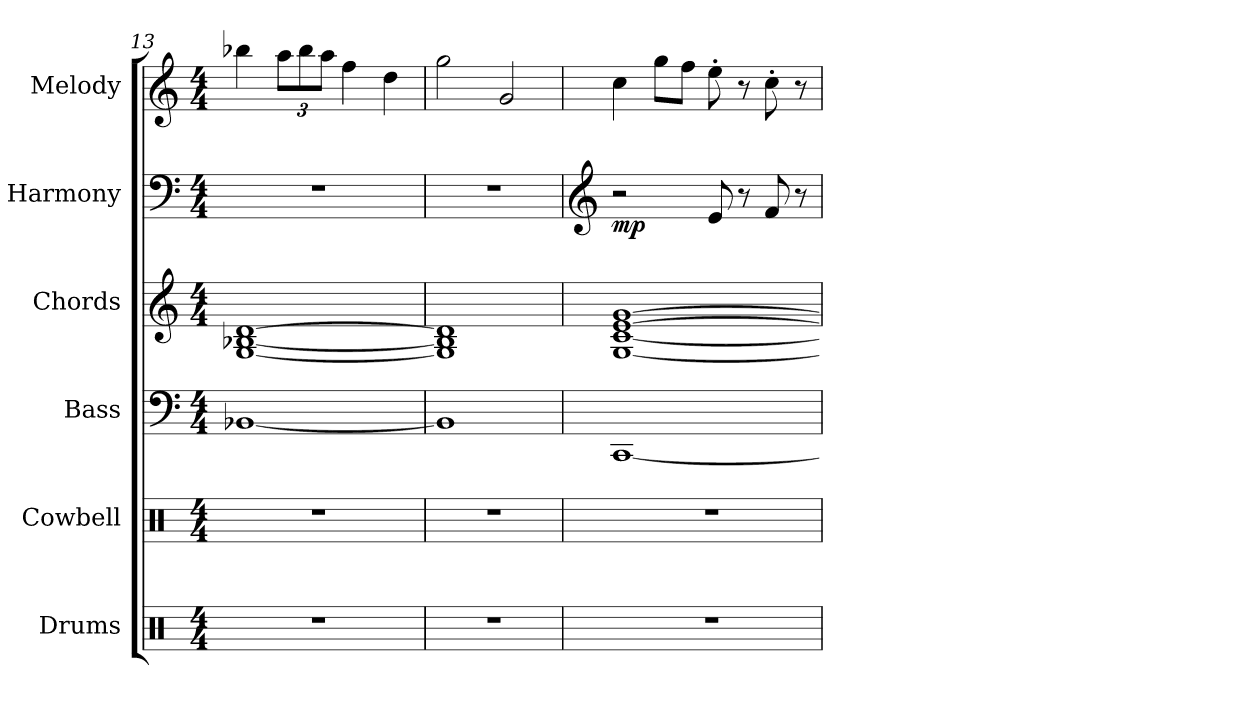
**kern	**kern	**kern	**kern	**kern	**dynam	**kern
*part6	*part5	*part4	*part3	*part2	*part2	*part1
*staff6	*staff5	*staff4	*staff3	*staff2	*staff2	*staff1
*I"Drums	*I"Cowbell	*I"Bass	*I"Chords	*I"Harmony	*	*I"Melody
*I'Drums	*I'Cwb.	*I'Bass	*I'Chords	*I'Harmony	*	*I'Melody
*clefX	*clefX	*clefF4	*clefG2	*clefF4	*	*clefG2
*k[]	*k[]	*k[]	*k[]	*k[]	*	*k[]
*M4/4	*M4/4	*M4/4	*M4/4	*M4/4	*	*M4/4
=13	=13	=13	=13	=13	=13	=13
1r	1r	[1BB-X	[1G [1B-X [1d	1r	.	4bb-X\
*	*	*	*	*	*	*Xbrackettup
.	.	.	.	.	.	12aa\L
.	.	.	.	.	.	12bb-\
.	.	.	.	.	.	12aa\J
.	.	.	.	.	.	4ff\
.	.	.	.	.	.	4dd\
=14	=14	=14	=14	=14	=14	=14
1r	1r	1BB-]	1G] 1B-] 1d]	1r	.	2gg\
.	.	.	.	.	.	2g/
!!LO:LB:g=z
=15	=15	=15	=15	=15	=15	=15
*	*	*	*	*clefG2	*	*
!	!	!	!	!	!LO:DY:b	!
1r	1r	[1CC	[1G [1c [1e [1g	2r	mp	4cc\
.	.	.	.	.	.	8gg\L
.	.	.	.	.	.	8ff\J
.	.	.	.	8e/	.	8ee'\
.	.	.	.	8r	.	8r
.	.	.	.	8f/	.	8cc'\
.	.	.	.	8r	.	8r
=	=	=	=	=	=	=
*-	*-	*-	*-	*-	*-	*-
